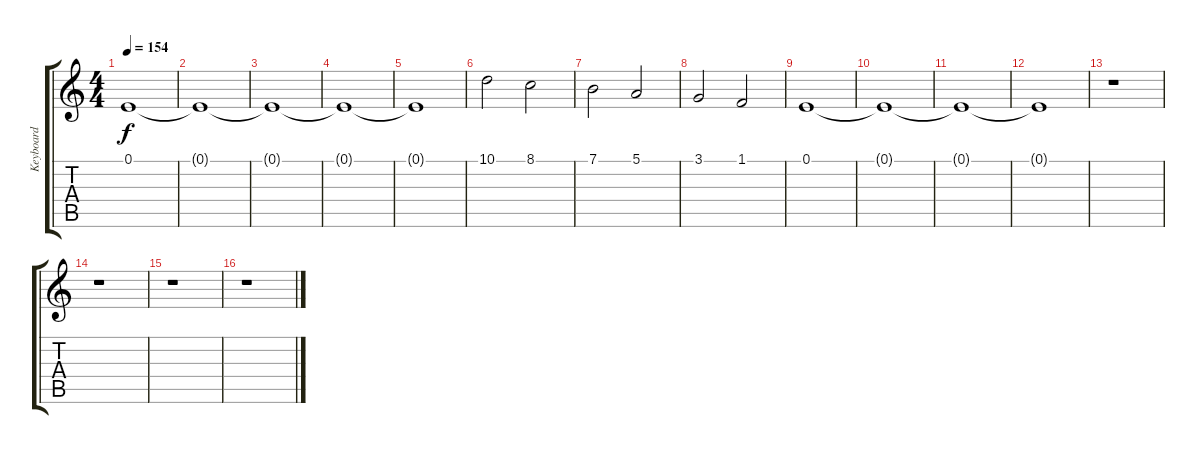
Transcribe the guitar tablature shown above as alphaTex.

\track ("Keyboard" "Keyboard") {instrument pad5bowed}
\staff {score tabs}
\tuning (E4 B3 G3 D3 A2 E2) {hide}
\ts (4 4)
\tempo 154
\clef g2
\ks c
0.1.1{dy f} |
0.1{t}.1 |
0.1{t}.1 |
0.1{t}.1 |
0.1{t}.1 |
10.1.2 8.1.2 |
7.1.2 5.1.2 |
3.1.2 1.1.2 |
0.1.1 |
0.1{t}.1 |
0.1{t}.1 |
0.1{t}.1 |
r.1 |
r.1 |
r.1 |
r.1
